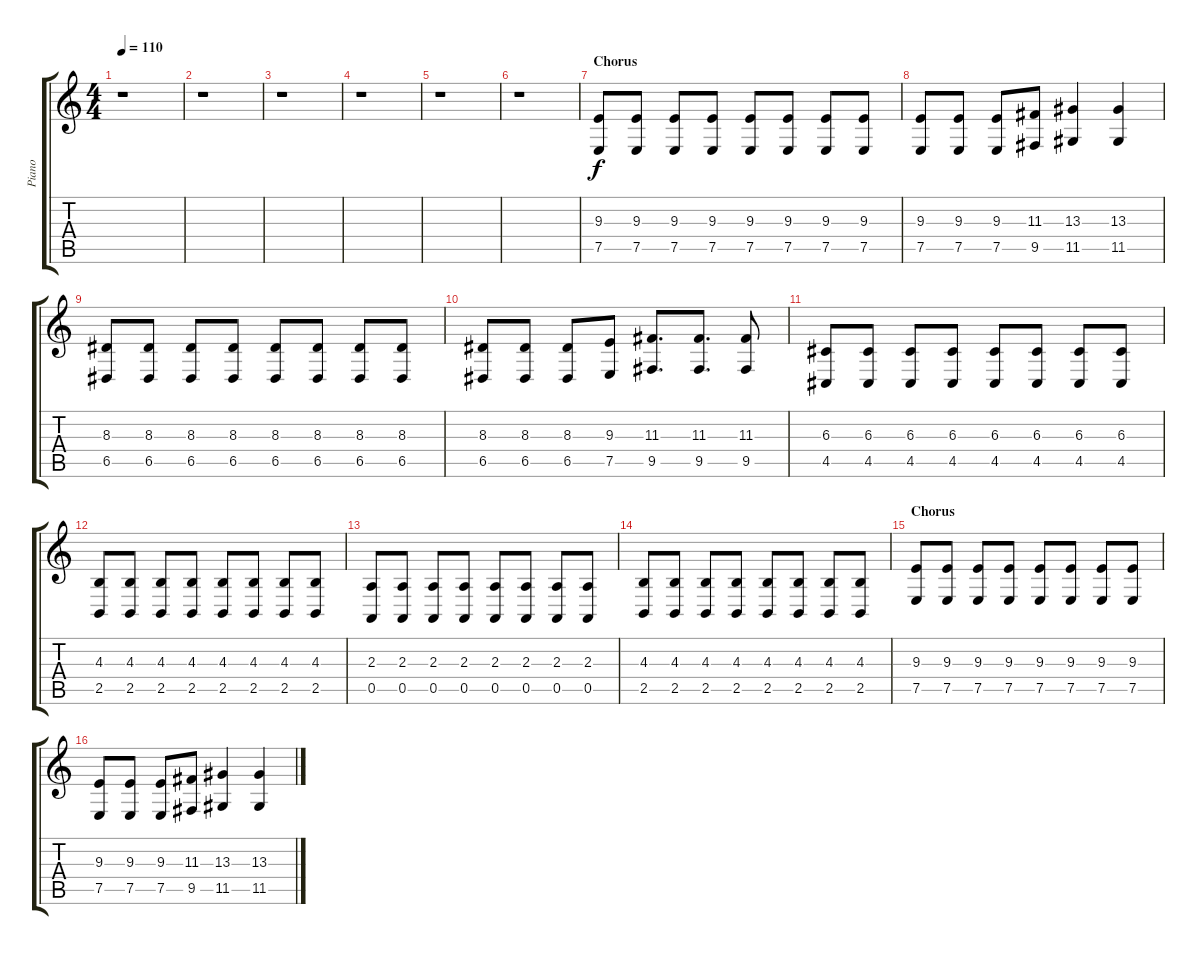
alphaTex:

\track ("Piano" "Piano") {instrument acousticgrandpiano}
\staff {score tabs}
\tuning (E4 B3 G3 D3 A2 E2) {hide}
\ts (4 4)
\tempo 110
\clef g2
\ks c
r.1{dy f} |
r.1 |
r.1 |
r.1 |
r.1 |
r.1 |
\section ("" "Chorus")
(9.3 7.5).8 (9.3 7.5).8 (9.3 7.5).8 (9.3 7.5).8 (9.3 7.5).8 (9.3 7.5).8 (9.3 7.5).8 (9.3 7.5).8 |
(9.3 7.5).8 (9.3 7.5).8 (9.3 7.5).8 (11.3 9.5).8 (13.3 11.5).4 (13.3 11.5).4 |
(8.3 6.5).8 (8.3 6.5).8 (8.3 6.5).8 (8.3 6.5).8 (8.3 6.5).8 (8.3 6.5).8 (8.3 6.5).8 (8.3 6.5).8 |
(8.3 6.5).8 (8.3 6.5).8 (8.3 6.5).8 (9.3 7.5).8 (11.3 9.5).8{d} (11.3 9.5).8{d} (11.3 9.5).8 |
(6.3 4.5).8 (6.3 4.5).8 (6.3 4.5).8 (6.3 4.5).8 (6.3 4.5).8 (6.3 4.5).8 (6.3 4.5).8 (6.3 4.5).8 |
(4.3 2.5).8 (4.3 2.5).8 (4.3 2.5).8 (4.3 2.5).8 (4.3 2.5).8 (4.3 2.5).8 (4.3 2.5).8 (4.3 2.5).8 |
(2.3 0.5).8 (2.3 0.5).8 (2.3 0.5).8 (2.3 0.5).8 (2.3 0.5).8 (2.3 0.5).8 (2.3 0.5).8 (2.3 0.5).8 |
(4.3 2.5).8 (4.3 2.5).8 (4.3 2.5).8 (4.3 2.5).8 (4.3 2.5).8 (4.3 2.5).8 (4.3 2.5).8 (4.3 2.5).8 |
\section ("" "Chorus")
(9.3 7.5).8 (9.3 7.5).8 (9.3 7.5).8 (9.3 7.5).8 (9.3 7.5).8 (9.3 7.5).8 (9.3 7.5).8 (9.3 7.5).8 |
(9.3 7.5).8 (9.3 7.5).8 (9.3 7.5).8 (11.3 9.5).8 (13.3 11.5).4 (13.3 11.5).4
